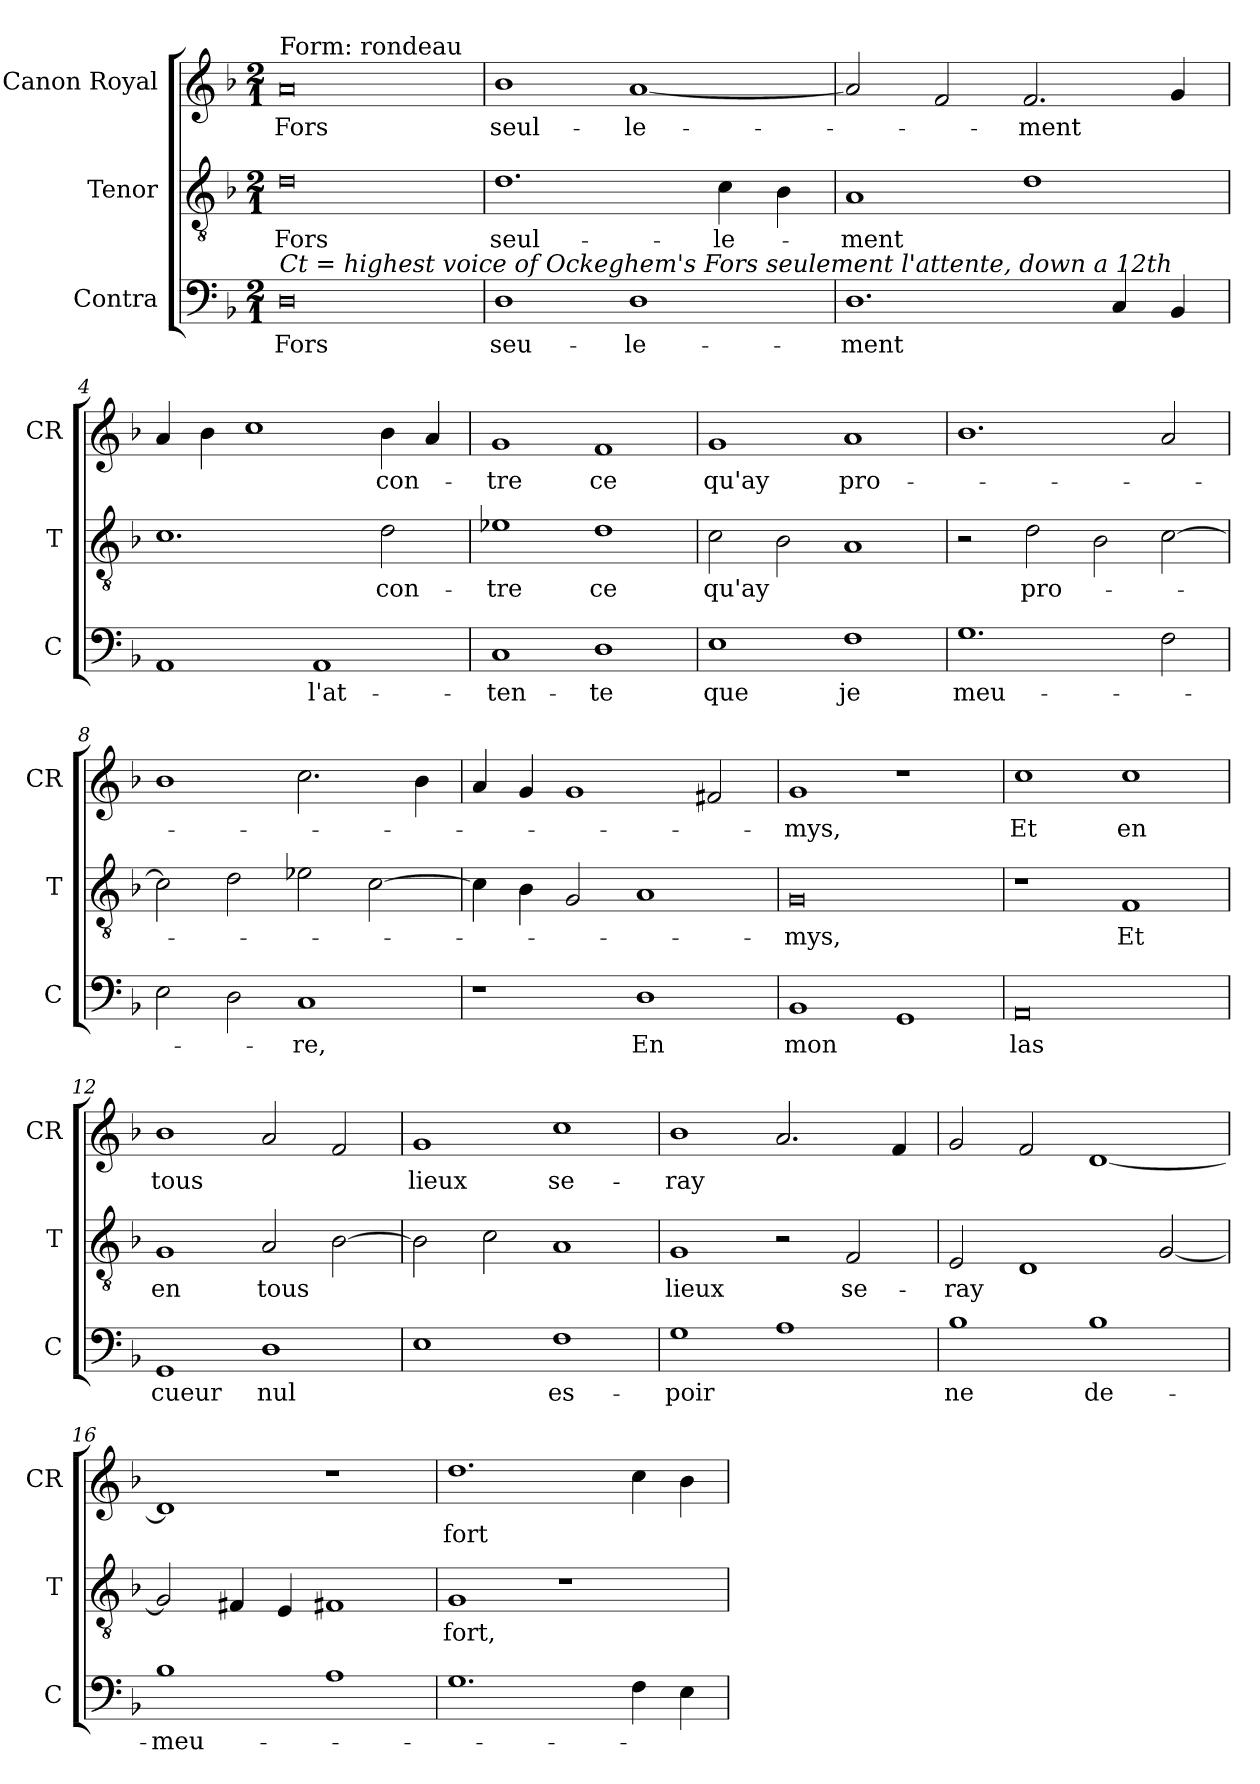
**kern	**text	**kern	**text	**kern	**text
*part3	*part3	*part2	*part2	*part1	*part1
*staff3	*staff3	*staff2	*staff2	*staff1	*staff1
*I"Contra	*	*I"Tenor	*	*I"Canon Royal	*
*I'C	*	*I'T	*	*I'CR	*
*clefF4	*	*clefGv2	*	*clefG2	*
*k[b-]	*	*k[b-]	*	*k[b-]	*
*M2/1	*	*M2/1	*	*M2/1	*
=1	=1	=1	=1	=1	=1
!	!	!	!	!LO:TX:a:t=Form&colon; rondeau	!
!LO:TX:a:i:t=Ct = highest voice of Ockeghem's Fors seulement l'attente, down a 12th	!	!	!	!	!
0D	Fors	0d	Fors	0a	Fors
=2	=2	=2	=2	=2	=2
1D	seu-	1.d	seul-	1b-	seul-
1D	-le-	.	.	[1a	-le-
.	.	4c	-le-	.	.
.	.	4B-	.	.	.
=3	=3	=3	=3	=3	=3
1.D	-ment	1A	-ment	2a]	.
.	.	.	.	2f	.
.	.	1d	.	2.f	-ment
4C	.	.	.	.	.
4BB-	.	.	.	4g	.
=4	=4	=4	=4	=4	=4
1AA	.	1.c	.	4a	.
.	.	.	.	4b-	.
.	.	.	.	1cc	.
1AA	l'at-	.	.	.	.
.	.	2d	con-	4b-	con-
.	.	.	.	4a	.
=5	=5	=5	=5	=5	=5
1C	-ten-	1e-X	-tre	1g	-tre
1D	-te	1d	ce	1f	ce
=6	=6	=6	=6	=6	=6
1E	que	2c	qu'ay	1g	qu'ay
.	.	2B-	.	.	.
1F	je	1A	.	1a	pro-
=7	=7	=7	=7	=7	=7
1.G	meu-	2r	.	1.b-	.
.	.	2d	pro-	.	.
.	.	2B-	.	.	.
2F	.	[2c	.	2a	.
=8	=8	=8	=8	=8	=8
2E	.	2c]	.	1b-	.
2D	.	2d	.	.	.
1C	-re,	2e-X	.	2.cc	.
.	.	[2c	.	.	.
.	.	.	.	4b-	.
=9	=9	=9	=9	=9	=9
1r	.	4c]	.	4a	.
.	.	4B-	.	4g	.
.	.	2G	.	1g	.
1D	En	1A	.	.	.
.	.	.	.	2f#X	.
=10	=10	=10	=10	=10	=10
1BB-	mon	0G	-mys,	1g	-mys,
1GG	.	.	.	1r	.
=11	=11	=11	=11	=11	=11
0AA	las	1r	.	1cc	Et
.	.	1F	Et	1cc	en
=12	=12	=12	=12	=12	=12
1GG	cueur	1G	en	1b-	tous
1D	nul	2A	tous	2a	.
.	.	[2B-	.	2f	.
=13	=13	=13	=13	=13	=13
1E	.	2B-]	.	1g	lieux
.	.	2c	.	.	.
1F	es-	1A	.	1cc	se-
=14	=14	=14	=14	=14	=14
1G	-poir	1G	lieux	1b-	-ray
1A	.	2r	.	2.a	.
.	.	2F	se-	.	.
.	.	.	.	4f	.
=15	=15	=15	=15	=15	=15
1B-	ne	2E	-ray	2g	.
.	.	1D	.	2f	.
1B-	de-	.	.	[1d	.
.	.	[2G	.	.	.
=16	=16	=16	=16	=16	=16
1B-	-meu-	2G]	.	1d]	.
.	.	4F#X	.	.	.
.	.	4E	.	.	.
1A	.	1F#X	.	1r	.
=17	=17	=17	=17	=17	=17
1.G	.	1G	fort,	1.dd	fort
.	.	1r	.	.	.
4F	.	.	.	4cc	.
4E	.	.	.	4b-	.
=	=	=	=	=	=
*-	*-	*-	*-	*-	*-
